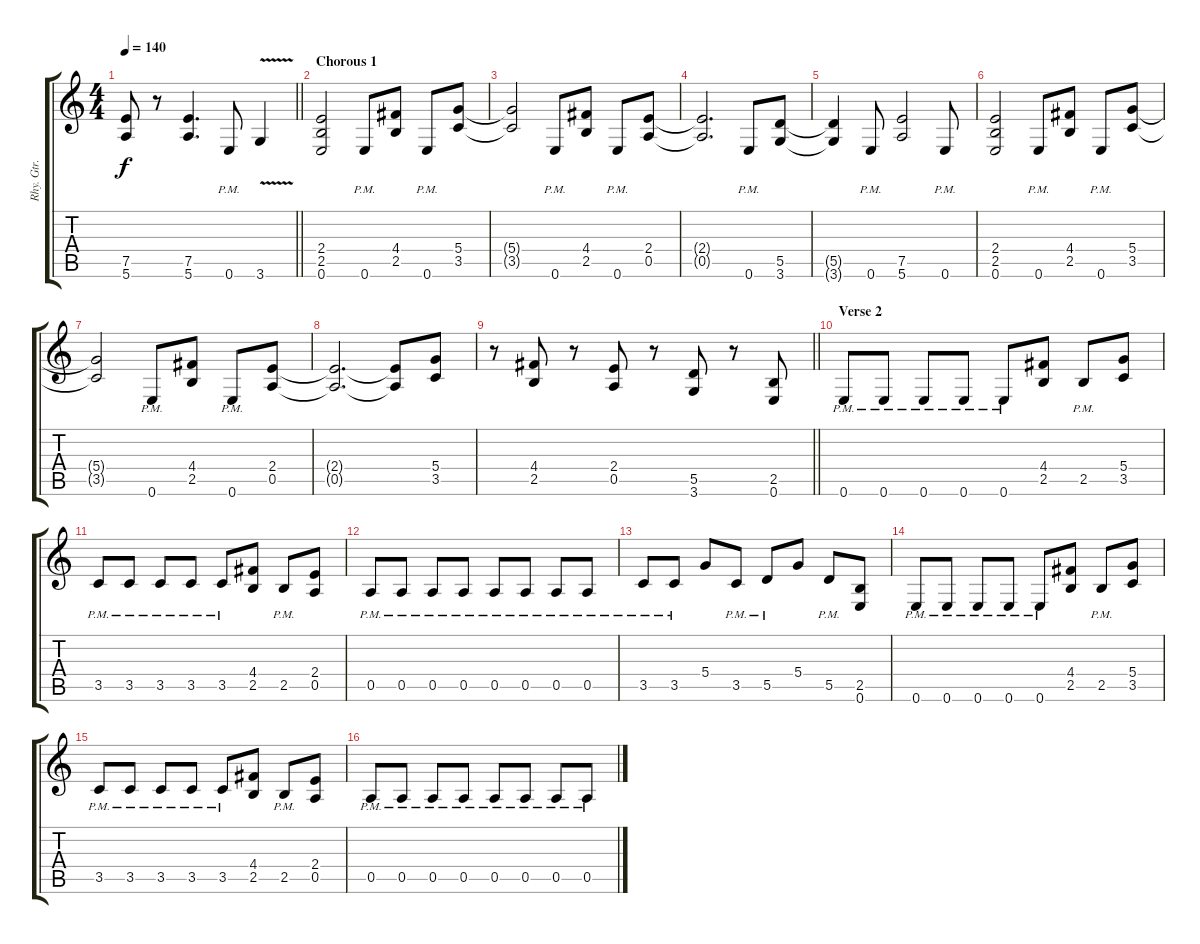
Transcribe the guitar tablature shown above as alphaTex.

\track ("Rhy. Gtr. 2" "Rhy. Gtr. ") {instrument distortionguitar}
\staff {score tabs}
\tuning (E4 B3 G3 D3 A2 E2) {hide}
\ts (4 4)
\tempo 140
\clef g2
\barLineRight lightlight
\ks c
(7.5 5.6).8{dy f} r.8 (7.5 5.6).4{d} 0.6{pm}.8 3.6{v}.4 |
\section ("" "Chorous 1")
(2.4 2.5 0.6).2{volume 5} 0.6{pm}.8 (4.4 2.5).8 0.6{pm}.8 (5.4 3.5).8 |
(5.4{t} 3.5{t}).2 0.6{pm}.8 (4.4 2.5).8 0.6{pm}.8 (2.4 0.5).8 |
(2.4{t} 0.5{t}).2{d} 0.6{pm}.8 (5.5 3.6).8 |
(5.5{t} 3.6{t}).4 0.6{pm}.8 (7.5 5.6).2 0.6{pm}.8 |
(2.4 2.5 0.6).2 0.6{pm}.8 (4.4 2.5).8 0.6{pm}.8 (5.4 3.5).8 |
(5.4{t} 3.5{t}).2 0.6{pm}.8 (4.4 2.5).8 0.6{pm}.8 (2.4 0.5).8 |
(2.4{t} 0.5{t}).2{d} (2.4{t} 0.5{t}).8 (5.4 3.5).8 |
\barLineRight lightlight
r.8 (4.4 2.5).8 r.8 (2.4 0.5).8 r.8 (5.5 3.6).8 r.8 (2.5 0.6).8 |
\section ("" "Verse 2")
0.6{pm}.8{volume 6} 0.6{pm}.8 0.6{pm}.8 0.6{pm}.8 0.6{pm}.8 (4.4 2.5).8 2.5{pm}.8 (5.4 3.5).8 |
3.5{pm}.8 3.5{pm}.8 3.5{pm}.8 3.5{pm}.8 3.5{pm}.8 (4.4 2.5).8 2.5{pm}.8 (2.4 0.5).8 |
0.5{pm}.8 0.5{pm}.8 0.5{pm}.8 0.5{pm}.8 0.5{pm}.8 0.5{pm}.8 0.5{pm}.8 0.5{pm}.8 |
3.5{pm}.8 3.5{pm}.8 5.4.8 3.5{pm}.8 5.5{pm}.8 5.4.8 5.5{pm}.8 (2.5 0.6).8 |
0.6{pm}.8 0.6{pm}.8 0.6{pm}.8 0.6{pm}.8 0.6{pm}.8 (4.4 2.5).8 2.5{pm}.8 (5.4 3.5).8 |
3.5{pm}.8 3.5{pm}.8 3.5{pm}.8 3.5{pm}.8 3.5{pm}.8 (4.4 2.5).8 2.5{pm}.8 (2.4 0.5).8 |
0.5{pm}.8 0.5{pm}.8 0.5{pm}.8 0.5{pm}.8 0.5{pm}.8 0.5{pm}.8 0.5{pm}.8 0.5{pm}.8
